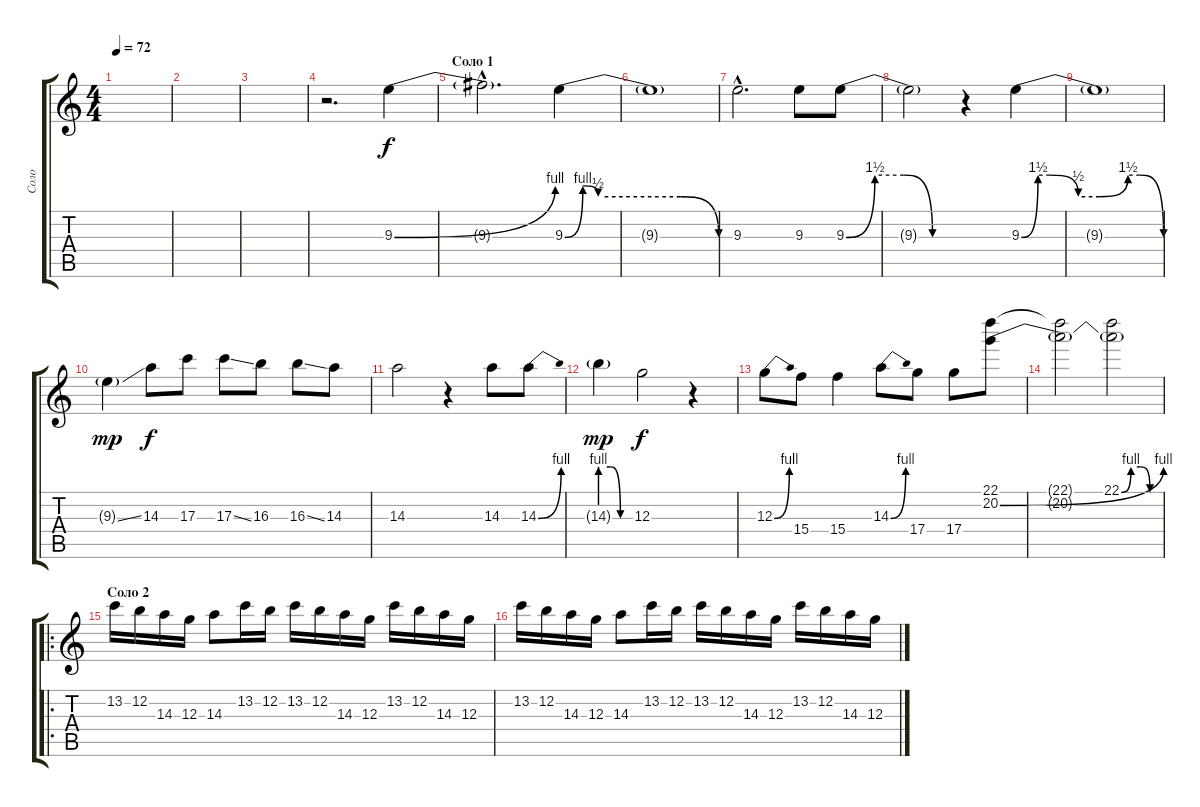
\track ("Соло" "Соло") {instrument distortionguitar}
\staff {score tabs}
\tuning (E4 B3 G3 D3 A2 E2) {hide}
\ts (4 4)
\tempo 72
\clef g2
\ks c
|
|
|
r.2{d} 9.3{be (bend 0 0 60 4)}.4 |
\section ("" "Соло 1")
9.3{hac t}.2{d} 9.3{be (custom 0 0 7 4 13 2 45 2 60 0)}.4 |
9.3{t}.1 |
9.3{hac}.2{d} 9.3.8 9.3{be (custom 0 0 15 6 30 6 45 0 60 0)}.8 |
9.3{t}.2 r.4 9.3{be (custom 0 0 7 6 12 6 24 2 33 2 45 6 50 6 60 0)}.4 |
9.3{t}.1 |
9.3{ss g}.4{dy mp} 14.3.8{dy f} 17.3.8 17.3{ss}.8 16.3.8 16.3{ss}.8 14.3.8 |
14.3.2 r.4 14.3.8 14.3{be (bend 0 0 60 4)}.8 |
14.3{be (custom 0 4 20 4 40 0 60 0) g}.4{dy mp} 12.3.2{dy f} r.4 |
12.3{be (bend 0 0 60 4)}.8 15.4.8 15.4.4 14.3{be (bend 0 0 60 4)}.8 17.4.8 17.4.8 (22.1 20.2{be (bend 0 0 60 4)}).8 |
(22.1{t} 20.2{t}).2 (22.1{be (custom 0 0 15 4 30 4 45 0 60 0)} 20.2{t}).2 |
\ro
\section ("" "Соло 2")
13.2.16 12.2.16 14.3.16 12.3.16 14.3.8 13.2.16 12.2.16 13.2.16 12.2.16 14.3.16 12.3.16 13.2.16 12.2.16 14.3.16 12.3.16 |
13.2.16 12.2.16 14.3.16 12.3.16 14.3.8 13.2.16 12.2.16 13.2.16 12.2.16 14.3.16 12.3.16 13.2.16 12.2.16 14.3.16 12.3.16
